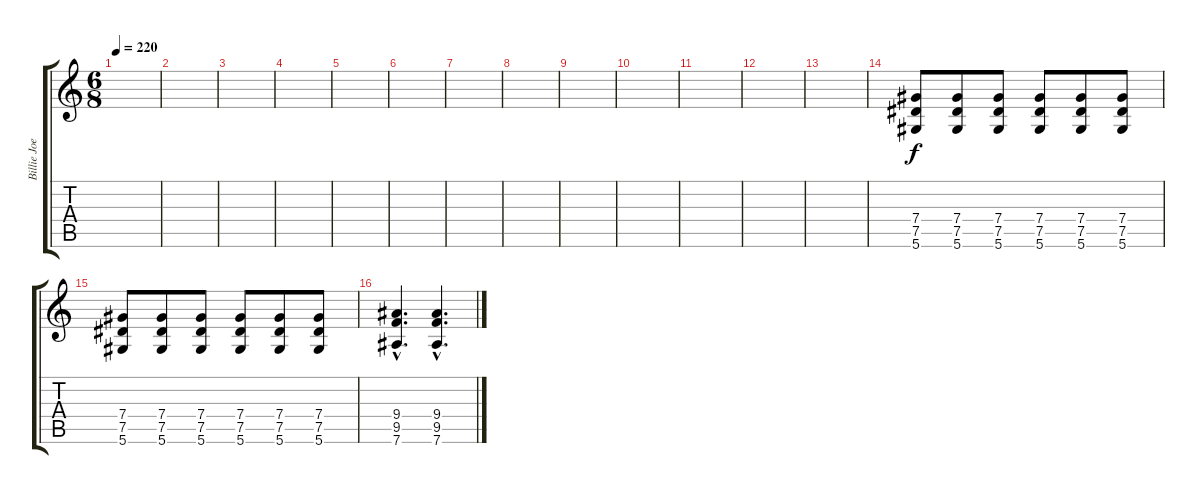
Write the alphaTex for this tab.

\track ("Billie Joe Guitar" "Billie Joe") {instrument distortionguitar}
\staff {score tabs}
\tuning (Eb4 Bb3 Gb3 Db3 Ab2 Eb2) {hide}
\ts (6 8)
\tempo 220
\clef g2
\ks c
|
|
|
|
|
|
|
|
|
|
|
|
|
(7.4 7.5 5.6).8 (7.4 7.5 5.6).8 (7.4 7.5 5.6).8 (7.4 7.5 5.6).8 (7.4 7.5 5.6).8 (7.4 7.5 5.6).8 |
(7.4 7.5 5.6).8 (7.4 7.5 5.6).8 (7.4 7.5 5.6).8 (7.4 7.5 5.6).8 (7.4 7.5 5.6).8 (7.4 7.5 5.6).8 |
(9.4{hac} 9.5{hac} 7.6{hac}).4{d} (9.4{hac} 9.5{hac} 7.6{hac}).4{d}
